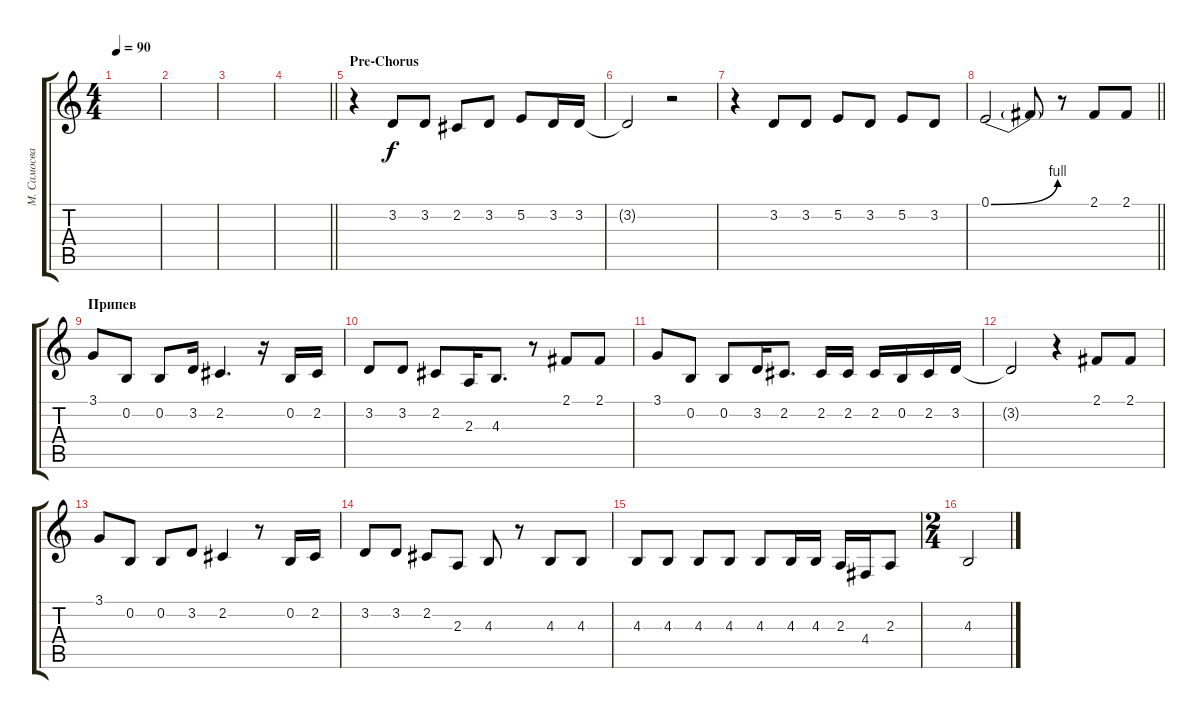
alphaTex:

\track ("М. Самосват" "М. Самосва") {instrument violin}
\staff {score tabs}
\tuning (E4 B3 G3 D3 A2 E2) {hide}
\ts (4 4)
\tempo 90
\clef g2
\ks c
|
|
|
\barLineRight lightlight
|
\section ("" "Pre-Chorus")
r.4 3.2.8 3.2.8 2.2.8 3.2.8 5.2.8 3.2.16 3.2.16 |
3.2{t}.2 r.2 |
r.4 3.2.8 3.2.8 5.2.8 3.2.8 5.2.8 3.2.8 |
\barLineRight lightlight
0.1{be (bend 0 0 60 4)}.2 0.1{t}.8 r.8 2.1.8 2.1.8 |
\section ("" "Припев")
3.1.8 0.2.8 0.2.8 3.2.16 2.2.4{d} r.16 0.2.16 2.2.16 |
3.2.8 3.2.8 2.2.8 2.3.16 4.3.8{d} r.8 2.1.8 2.1.8 |
3.1.8 0.2.8 0.2.8 3.2.16 2.2.8{d} 2.2.16 2.2.16 2.2.16 0.2.16 2.2.16 3.2.16 |
3.2{t}.2 r.4 2.1.8 2.1.8 |
3.1.8 0.2.8 0.2.8 3.2.8 2.2.4 r.8 0.2.16 2.2.16 |
3.2.8 3.2.8 2.2.8 2.3.8 4.3.8 r.8 4.3.8 4.3.8 |
4.3.8 4.3.8 4.3.8 4.3.8 4.3.8 4.3.16 4.3.16 2.3.16 4.4.16 2.3.8 |
\ts (2 4)
4.3.2
